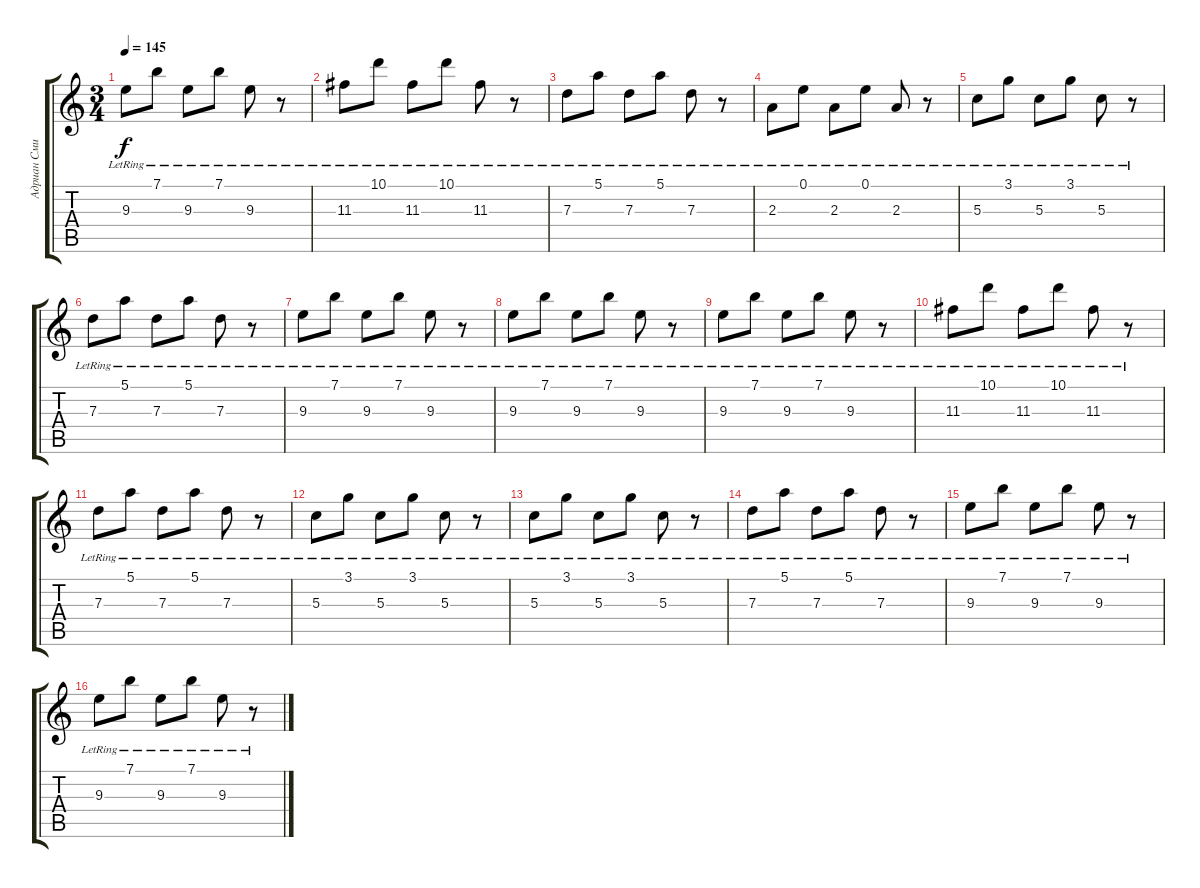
\track ("Адриан Смит" "Адриан Сми") {instrument overdrivenguitar}
\staff {score tabs}
\tuning (E4 B3 G3 D3 A2 E2) {hide}
\ts (3 4)
\tempo 145
\clef g2
\ks c
9.3{lr}.8{dy f} 7.1{lr}.8 9.3{lr}.8 7.1{lr}.8 9.3{lr}.8 r.8 |
11.3{lr}.8 10.1{lr}.8 11.3{lr}.8 10.1{lr}.8 11.3{lr}.8 r.8 |
7.3{lr}.8 5.1{lr}.8 7.3{lr}.8 5.1{lr}.8 7.3{lr}.8 r.8 |
2.3{lr}.8 0.1{lr}.8 2.3{lr}.8 0.1{lr}.8 2.3{lr}.8 r.8 |
5.3{lr}.8 3.1{lr}.8 5.3{lr}.8 3.1{lr}.8 5.3{lr}.8 r.8 |
7.3{lr}.8 5.1{lr}.8 7.3{lr}.8 5.1{lr}.8 7.3{lr}.8 r.8 |
9.3{lr}.8 7.1{lr}.8 9.3{lr}.8 7.1{lr}.8 9.3{lr}.8 r.8 |
9.3{lr}.8 7.1{lr}.8 9.3{lr}.8 7.1{lr}.8 9.3{lr}.8 r.8 |
9.3{lr}.8 7.1{lr}.8 9.3{lr}.8 7.1{lr}.8 9.3{lr}.8 r.8 |
11.3{lr}.8 10.1{lr}.8 11.3{lr}.8 10.1{lr}.8 11.3{lr}.8 r.8 |
7.3{lr}.8 5.1{lr}.8 7.3{lr}.8 5.1{lr}.8 7.3{lr}.8 r.8 |
5.3{lr}.8 3.1{lr}.8 5.3{lr}.8 3.1{lr}.8 5.3{lr}.8 r.8 |
5.3{lr}.8 3.1{lr}.8 5.3{lr}.8 3.1{lr}.8 5.3{lr}.8 r.8 |
7.3{lr}.8 5.1{lr}.8 7.3{lr}.8 5.1{lr}.8 7.3{lr}.8 r.8 |
9.3{lr}.8 7.1{lr}.8 9.3{lr}.8 7.1{lr}.8 9.3{lr}.8 r.8 |
9.3{lr}.8 7.1{lr}.8 9.3{lr}.8 7.1{lr}.8 9.3{lr}.8 r.8
